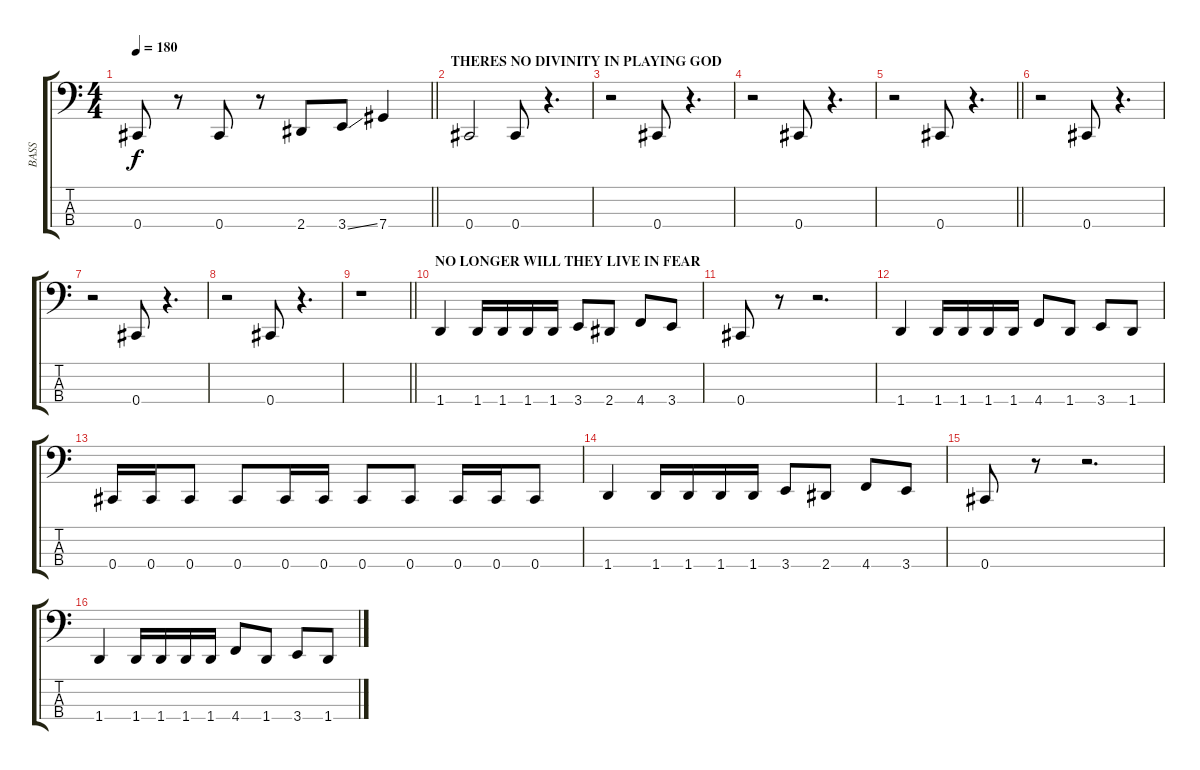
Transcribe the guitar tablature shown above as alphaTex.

\track ("BASS" "BASS") {instrument electricbassfinger}
\staff {score tabs}
\tuning (Gb2 Db2 Ab1 Db1) {hide}
\ts (4 4)
\tempo 180
\clef f4
\barLineRight lightlight
\ks c
0.4.8{dy f} r.8 0.4.8 r.8 2.4.8 3.4{ss}.8 7.4.4 |
\section ("" "THERES NO DIVINITY IN PLAYING GOD")
0.4.2 0.4.8 r.4{d} |
r.2 0.4.8 r.4{d} |
r.2 0.4.8 r.4{d} |
\barLineRight lightlight
r.2 0.4.8 r.4{d} |
r.2 0.4.8 r.4{d} |
r.2 0.4.8 r.4{d} |
r.2 0.4.8 r.4{d} |
\barLineRight lightlight
r.1 |
\section ("" "NO LONGER WILL THEY LIVE IN FEAR")
1.4.4 1.4.16 1.4.16 1.4.16 1.4.16 3.4.8 2.4.8 4.4.8 3.4.8 |
0.4.8 r.8 r.2{d} |
1.4.4 1.4.16 1.4.16 1.4.16 1.4.16 4.4.8 1.4.8 3.4.8 1.4.8 |
0.4.16 0.4.16 0.4.8 0.4.8 0.4.16 0.4.16 0.4.8 0.4.8 0.4.16 0.4.16 0.4.8 |
1.4.4 1.4.16 1.4.16 1.4.16 1.4.16 3.4.8 2.4.8 4.4.8 3.4.8 |
0.4.8 r.8 r.2{d} |
1.4.4 1.4.16 1.4.16 1.4.16 1.4.16 4.4.8 1.4.8 3.4.8 1.4.8
